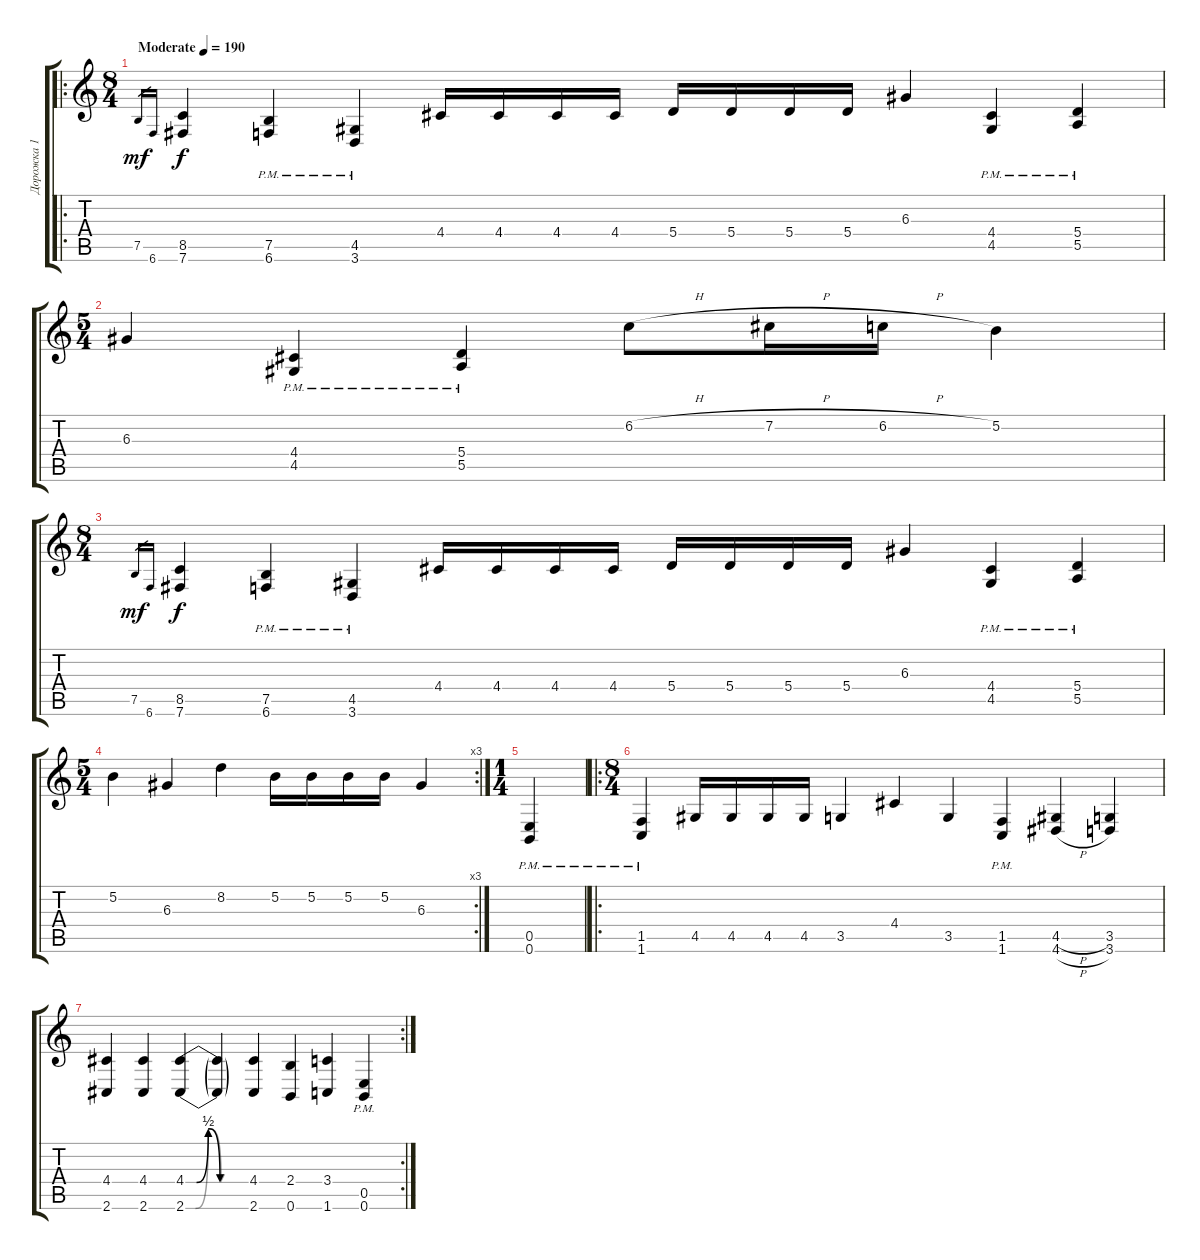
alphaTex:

\track ("Дорожка 1" "Дорожка 1") {instrument distortionguitar}
\staff {score tabs}
\tuning (B3 Gb3 D3 A2 E2 B1) {hide}
\ro
\ts (8 4)
\tempo (190 "Moderate")
\clef g2
\ks c
7.5.16{gr dy mf instrument distortionguitar} 6.6.16{gr} (8.5 7.6).4{dy f} (7.5{pm} 6.6{pm}).4 (4.5{pm} 3.6{pm}).4 4.4.16 4.4.16 4.4.16 4.4.16 5.4.16 5.4.16 5.4.16 5.4.16 6.3.4 (4.4{pm} 4.5{pm}).4 (5.4{pm} 5.5{pm}).4 |
\ts (5 4)
6.3.4 (4.4{pm} 4.5{pm}).4 (5.4{pm} 5.5{pm}).4 6.2{h}.8 7.2{h}.16 6.2{h}.16 5.2.4 |
\ts (8 4)
7.5.16{gr dy mf} 6.6.16{gr} (8.5 7.6).4{dy f} (7.5{pm} 6.6{pm}).4 (4.5{pm} 3.6{pm}).4 4.4.16 4.4.16 4.4.16 4.4.16 5.4.16 5.4.16 5.4.16 5.4.16 6.3.4 (4.4{pm} 4.5{pm}).4 (5.4{pm} 5.5{pm}).4 |
\rc 3
\ts (5 4)
5.2.4 6.3.4 8.2.4 5.2.16 5.2.16 5.2.16 5.2.16 6.3.4 |
\ts (1 4)
(0.5{pm} 0.6{pm}).4 |
\ro
\ts (8 4)
(1.5{pm} 1.6{pm}).4 4.5.16 4.5.16 4.5.16 4.5.16 3.5.4 4.4.4 3.5.4 (1.5{pm} 1.6{pm}).4 (4.5{h} 4.6{h}).4 (3.5 3.6).4 |
\rc 2
(4.4 2.6).4 (4.4 2.6).4 (4.4{be (custom 0 0 10 0 21 2 32 0 36 0 45 0 60 0)} 2.6{be (custom 0 0 9 0 21 2 33 0 36 0 45 0 60 0)}).4 (4.4{t} 2.6{t}).4 (4.4 2.6).4 (2.4 0.6).4 (3.4 1.6).4 (0.5{pm} 0.6{pm}).4
